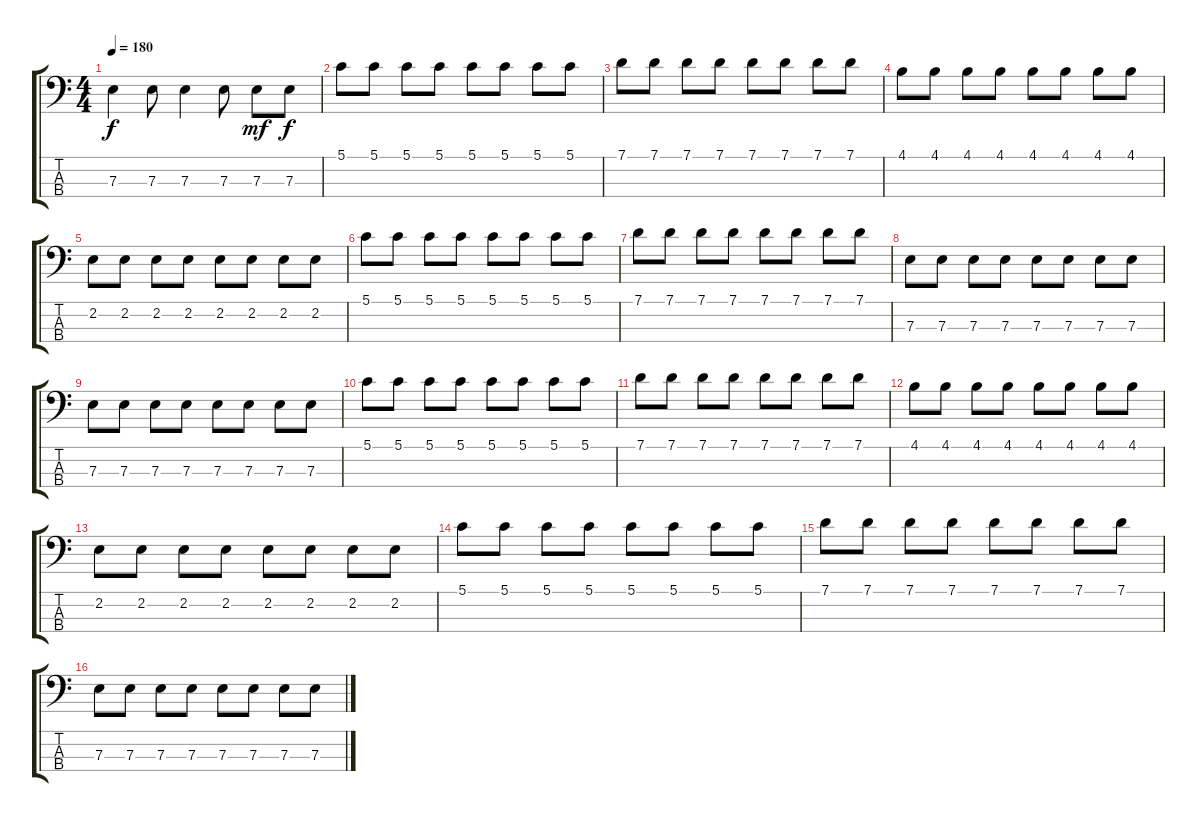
\track "" {instrument electricbassfinger}
\staff {score tabs}
\tuning (G2 D2 A1 E1) {hide}
\ts (4 4)
\tempo 180
\clef f4
\ks c
7.3.4{dy f} 7.3.8 7.3.4 7.3.8 7.3.8{dy mf} 7.3.8{dy f} |
5.1.8 5.1.8 5.1.8 5.1.8 5.1.8 5.1.8 5.1.8 5.1.8 |
7.1.8 7.1.8 7.1.8 7.1.8 7.1.8 7.1.8 7.1.8 7.1.8 |
4.1.8 4.1.8 4.1.8 4.1.8 4.1.8 4.1.8 4.1.8 4.1.8 |
2.2.8 2.2.8 2.2.8 2.2.8 2.2.8 2.2.8 2.2.8 2.2.8 |
5.1.8 5.1.8 5.1.8 5.1.8 5.1.8 5.1.8 5.1.8 5.1.8 |
7.1.8 7.1.8 7.1.8 7.1.8 7.1.8 7.1.8 7.1.8 7.1.8 |
7.3.8 7.3.8 7.3.8 7.3.8 7.3.8 7.3.8 7.3.8 7.3.8 |
7.3.8 7.3.8 7.3.8 7.3.8 7.3.8 7.3.8 7.3.8 7.3.8 |
5.1.8 5.1.8 5.1.8 5.1.8 5.1.8 5.1.8 5.1.8 5.1.8 |
7.1.8 7.1.8 7.1.8 7.1.8 7.1.8 7.1.8 7.1.8 7.1.8 |
4.1.8 4.1.8 4.1.8 4.1.8 4.1.8 4.1.8 4.1.8 4.1.8 |
2.2.8 2.2.8 2.2.8 2.2.8 2.2.8 2.2.8 2.2.8 2.2.8 |
5.1.8 5.1.8 5.1.8 5.1.8 5.1.8 5.1.8 5.1.8 5.1.8 |
7.1.8 7.1.8 7.1.8 7.1.8 7.1.8 7.1.8 7.1.8 7.1.8 |
7.3.8 7.3.8 7.3.8 7.3.8 7.3.8 7.3.8 7.3.8 7.3.8
